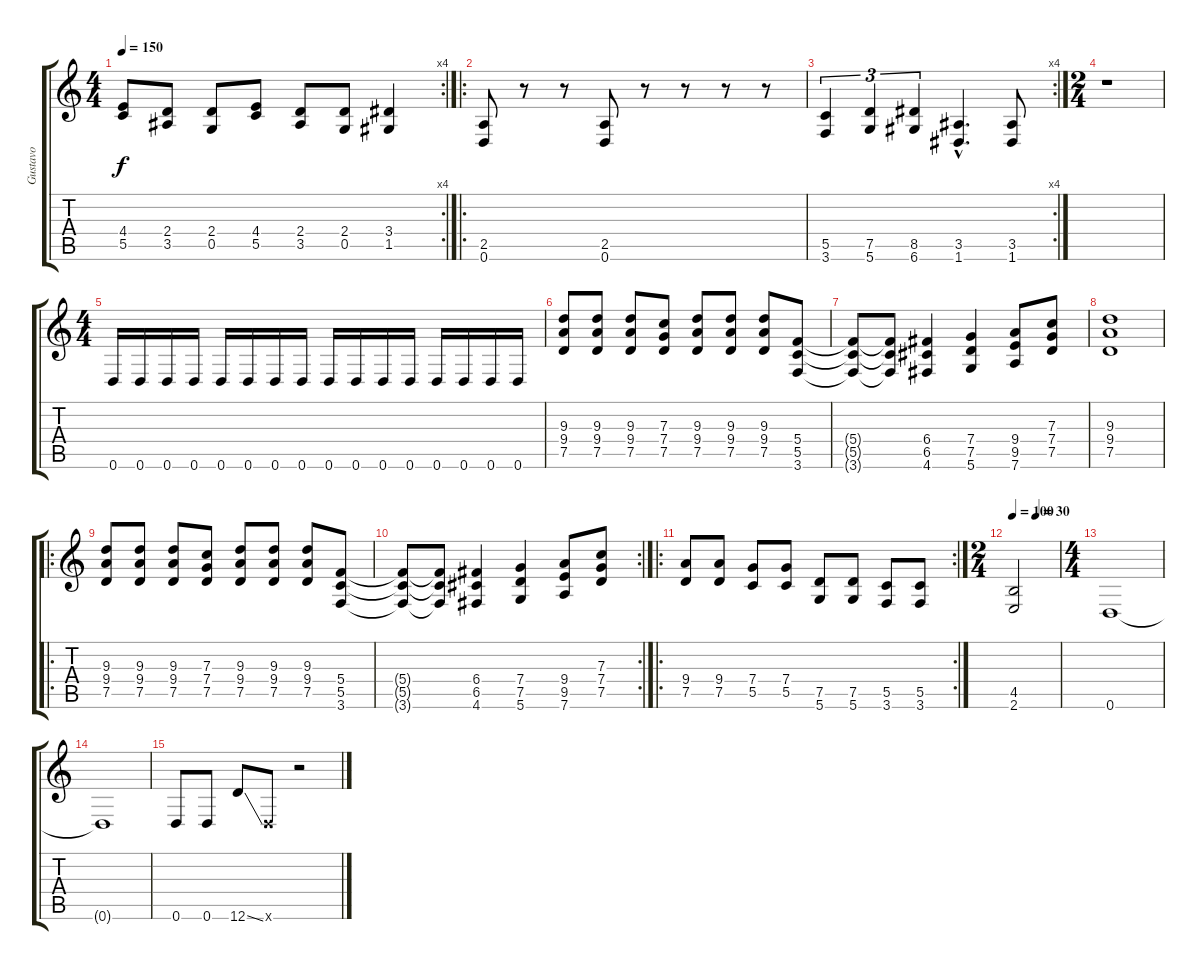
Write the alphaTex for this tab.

\track ("Gustavo" "Gustavo") {instrument distortionguitar}
\staff {score tabs}
\tuning (D4 A3 F3 C3 G2 D2) {hide}
\rc 4
\ts (4 4)
\tempo 150
\clef g2
\ks c
(4.4 5.5).8{dy f} (2.4 3.5).8 (2.4 0.5).8 (4.4 5.5).8 (2.4 3.5).8 (2.4 0.5).8 (3.4 1.5).4 |
\ro
(2.5 0.6).8 r.8 r.8 (2.5 0.6).8 r.8 r.8 r.8 r.8 |
\rc 4
(5.5 3.6).4{tu (3 2)} (7.5 5.6).4{tu (3 2)} (8.5 6.6).4{tu (3 2)} (3.5{hac} 1.6{hac}).4{d} (3.5 1.6).8 |
\ts (2 4)
r.1 |
\ts (4 4)
0.6.16 0.6.16 0.6.16 0.6.16 0.6.16 0.6.16 0.6.16 0.6.16 0.6.16 0.6.16 0.6.16 0.6.16 0.6.16 0.6.16 0.6.16 0.6.16 |
(9.3 9.4 7.5).8 (9.3 9.4 7.5).8 (9.3 9.4 7.5).8 (7.3 7.4 7.5).8 (9.3 9.4 7.5).8 (9.3 9.4 7.5).8 (9.3 9.4 7.5).8 (5.4 5.5 3.6).8 |
(5.4{t} 5.5{t} 3.6{t}).8 (5.4{t} 5.5{t} 3.6{t}).8 (6.4 6.5 4.6).4 (7.4 7.5 5.6).4 (9.4 9.5 7.6).8 (7.3 7.4 7.5).8 |
(9.3 9.4 7.5).1 |
\ro
(9.3 9.4 7.5).8 (9.3 9.4 7.5).8 (9.3 9.4 7.5).8 (7.3 7.4 7.5).8 (9.3 9.4 7.5).8 (9.3 9.4 7.5).8 (9.3 9.4 7.5).8 (5.4 5.5 3.6).8 |
\rc 2
(5.4{t} 5.5{t} 3.6{t}).8 (5.4{t} 5.5{t} 3.6{t}).8 (6.4 6.5 4.6).4 (7.4 7.5 5.6).4 (9.4 9.5 7.6).8 (7.3 7.4 7.5).8 |
\ro
\rc 2
(9.4 7.5).8 (9.4 7.5).8 (7.4 5.5).8 (7.4 5.5).8 (7.5 5.6).8 (7.5 5.6).8 (5.5 3.6).8 (5.5 3.6).8 |
\ts (2 4)
\tempo 100
\tempo (30 0.5)
(4.5 2.6).2 |
\ts (4 4)
0.6.1 |
0.6{t}.1 |
0.6.8 0.6.8 12.6{ss}.8 0.6{x}.8 r.2
